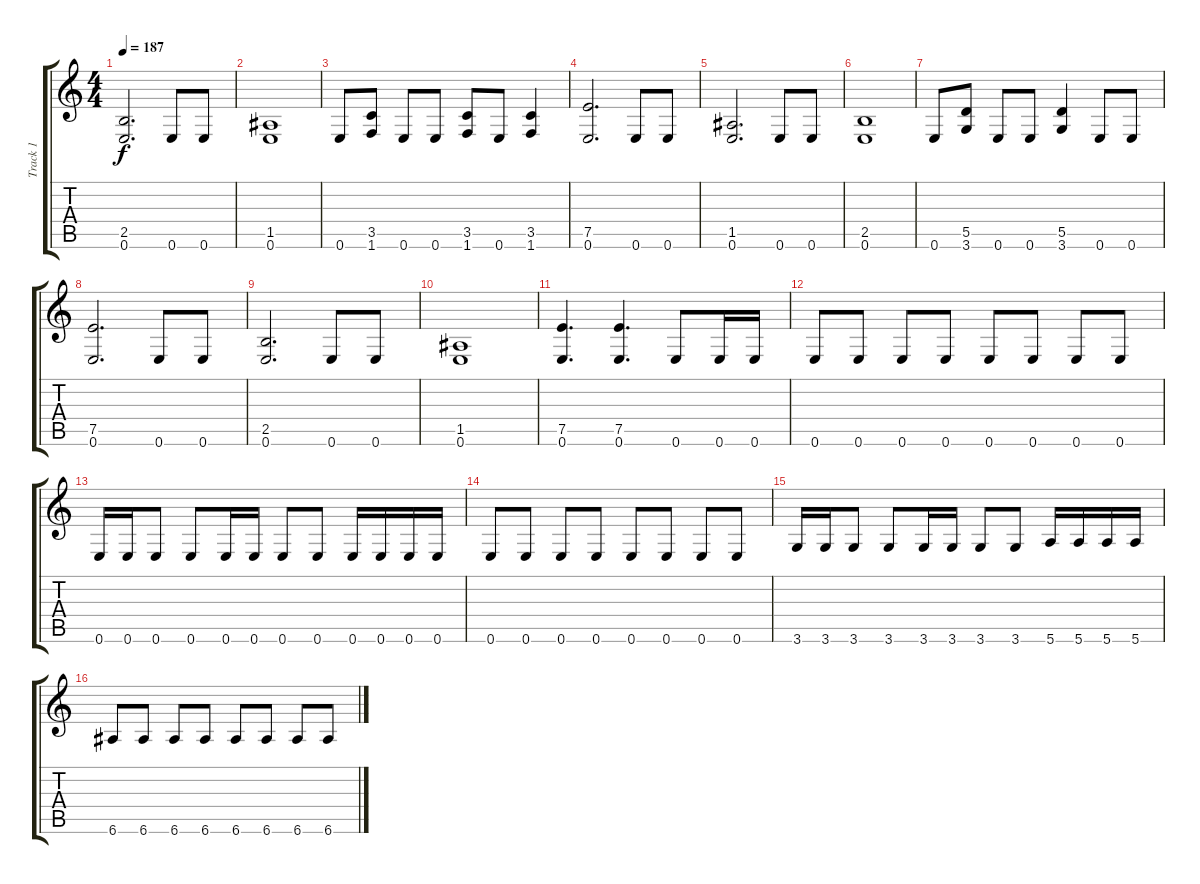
\track ("Track 1" "Track 1") {instrument distortionguitar}
\staff {score tabs}
\tuning (E4 B3 G3 D3 A2 E2) {hide}
\ts (4 4)
\tempo 187
\clef g2
\ks c
(2.5 0.6).2{d dy f} 0.6.8 0.6.8 |
(1.5 0.6).1 |
0.6.8 (3.5 1.6).8 0.6.8 0.6.8 (3.5 1.6).8 0.6.8 (3.5 1.6).4 |
(7.5 0.6).2{d} 0.6.8 0.6.8 |
(1.5 0.6).2{d} 0.6.8 0.6.8 |
(2.5 0.6).1 |
0.6.8 (5.5 3.6).8 0.6.8 0.6.8 (5.5 3.6).4 0.6.8 0.6.8 |
(7.5 0.6).2{d} 0.6.8 0.6.8 |
(2.5 0.6).2{d} 0.6.8 0.6.8 |
(1.5 0.6).1 |
(7.5 0.6).4{d} (7.5 0.6).4{d} 0.6.8 0.6.16 0.6.16 |
0.6.8 0.6.8 0.6.8 0.6.8 0.6.8 0.6.8 0.6.8 0.6.8 |
0.6.16 0.6.16 0.6.8 0.6.8 0.6.16 0.6.16 0.6.8 0.6.8 0.6.16 0.6.16 0.6.16 0.6.16 |
0.6.8 0.6.8 0.6.8 0.6.8 0.6.8 0.6.8 0.6.8 0.6.8 |
3.6.16 3.6.16 3.6.8 3.6.8 3.6.16 3.6.16 3.6.8 3.6.8 5.6.16 5.6.16 5.6.16 5.6.16 |
6.6.8 6.6.8 6.6.8 6.6.8 6.6.8 6.6.8 6.6.8 6.6.8
